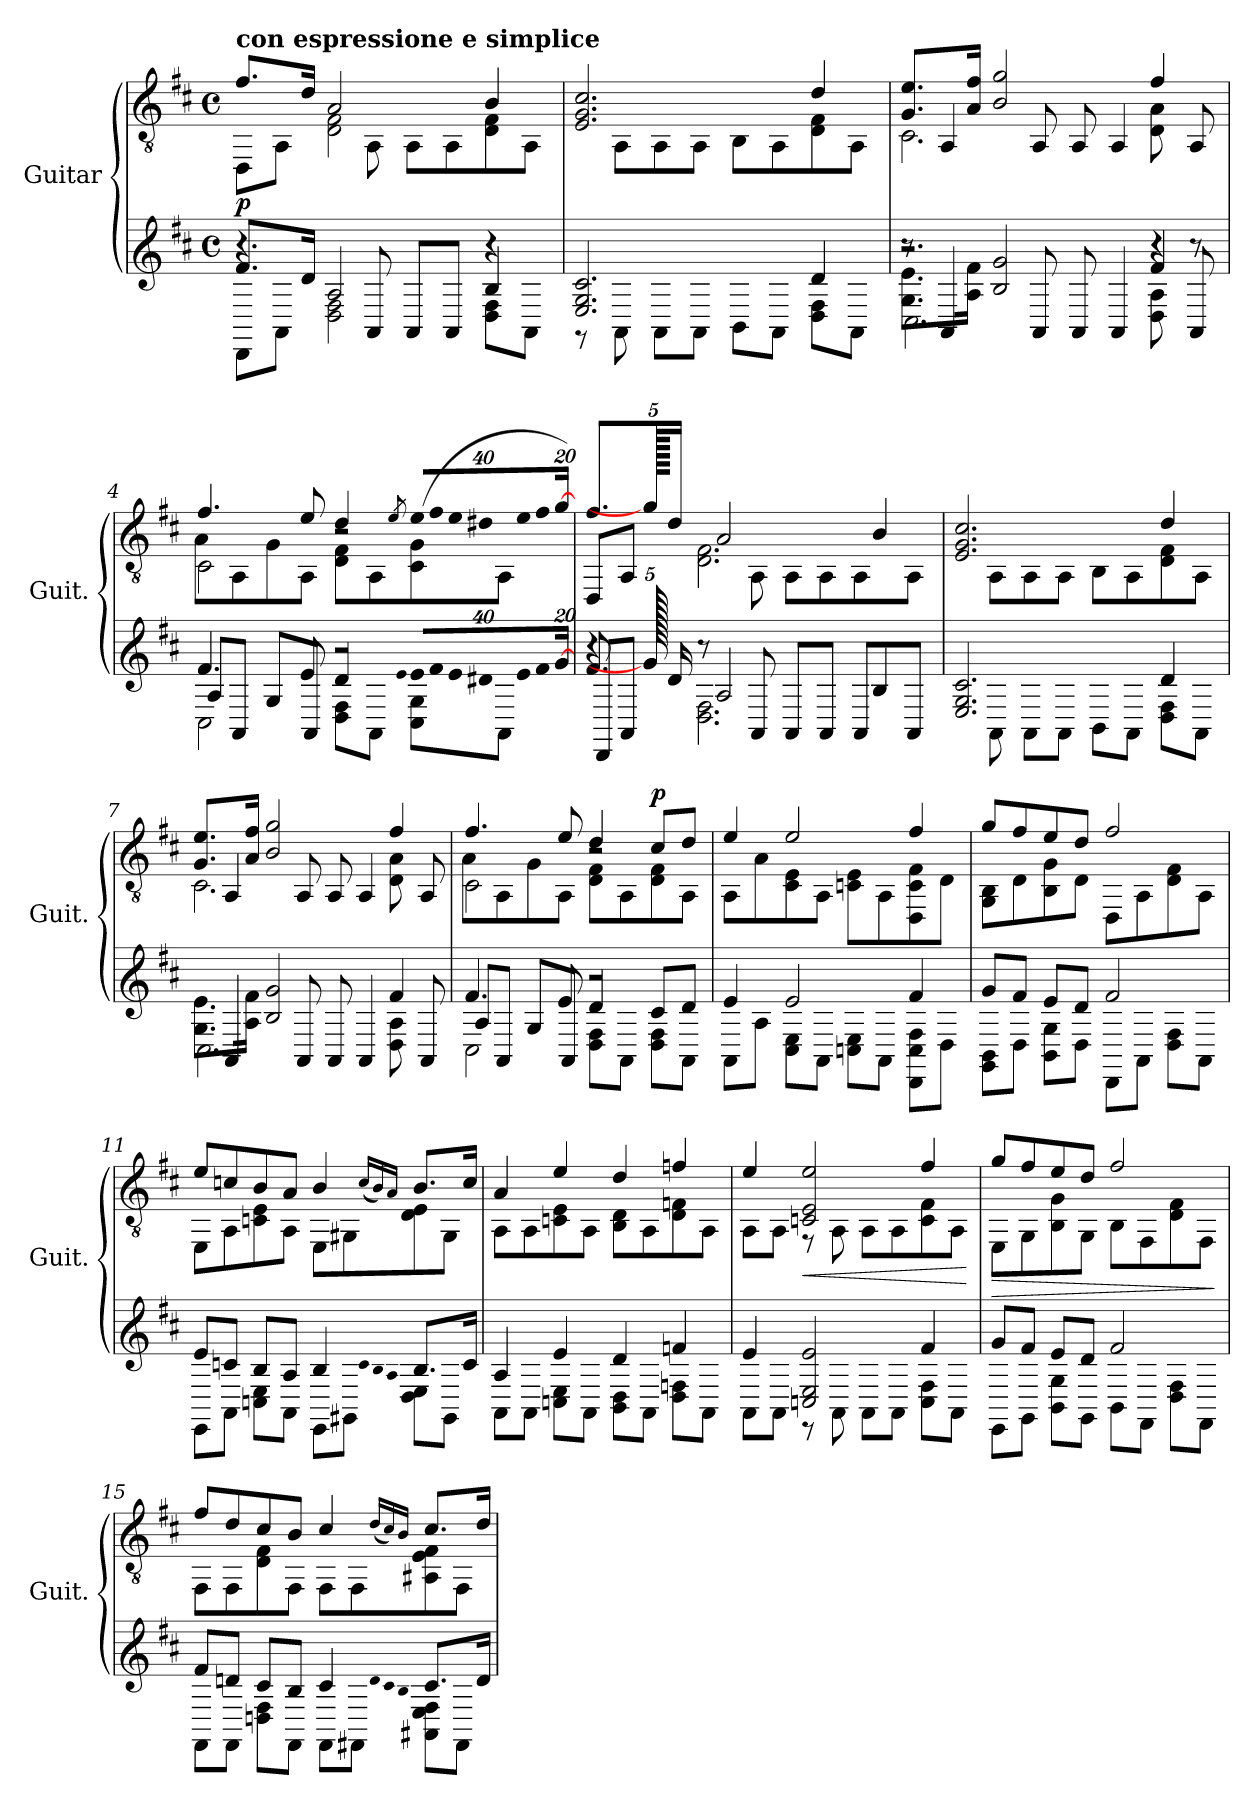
**kern	**kern	**dynam
*part1	*part1	*part1
*staff2	*staff1	*staff1/2
*I"Guitar	*	*
*I'Guit.	*	*
*stria6	*	*
*	*clefGv2	*
*k[f#c#]	*k[f#c#]	*
*M4/4	*M4/4	*
*met(c)	*met(c)	*
*MM74	*MM74	*
=1	=1	=1
*^	*^	*
*	*^	*	*^	*
!	!	!	!LO:TX:a:B:t=con espressione e simplice	!	!	!
!	!	!	!	!	!	!LO:DY:a=2
8.f#L	8DDL	4.r	8.f#/L	8DD\L	4.ryy	p
.	8AAJ	.	.	8AA\J	.	.
16dJk	.	.	16d/Jk	.	.	.
2A	2D 2F#	.	2A/	2D\ 2F#\	.	.
.	.	8AA	.	.	8AA\	.
.	.	8AAL	.	.	8AA\L	.
.	.	8AAJ	.	.	8AA\	.
4B	4r	8D\ 8F#\L	4B/	4ryy	8D\ 8F#\	.
.	.	8AAJ	.	.	8AA\J	.
*	*v	*v	*	*	*	*
*	*	*	*v	*v	*
=2	=2	=2	=2	=2
2.E 2.G 2.c#	8r	2.E/ 2.G/ 2.c#/	8ryy	.
.	8AA	.	8AA\L	.
.	8AAL	.	8AA\	.
.	8AAJ	.	8AA\J	.
.	8BBL	.	8BB\L	.
.	8AAJ	.	8AA\	.
4d	8D\ 8F#\L	4d/	8D\ 8F#\	.
.	8AAJ	.	8AA\J	.
=3	=3	=3	=3	=3
*^	*^	*^	*^	*
8.G\ 8.e\L	2.C#	8r	2.r	8.G/ 8.e/L	2.C#\	8ryy	2.ryy	.
.	.	4AA	.	.	.	4AA/	.	.
16A\ 16f#\Jk	.	.	.	16A/ 16f#/Jk	.	.	.	.
2B 2g	.	.	.	2B/ 2g/	.	.	.	.
.	.	8AA	.	.	.	8AA/	.	.
.	.	8AA	.	.	.	8AA/	.	.
.	.	4AA	.	.	.	4AA/	.	.
4f#	4r	.	8D 8A	4f#/	4ryy	.	8D\ 8A\	.
.	.	8AA	8r	.	.	8AA/	8ryy	.
*	*	*v	*v	*	*	*	*	*
*	*	*	*	*	*v	*v	*
!!LO:LB:g=z
=4	=4	=4	=4	=4	=4	=4
4.f#	2C#	8AL	4.f#/	2C#\	8A\L	.
.	.	8AAJ	.	.	8AA\	.
.	.	8GL	.	.	8G\	.
8e	.	8AAJ	8e/	.	8AA\J	.
4d	2r	8D\ 8F#\L	4d/	2r	8D\ 8F#\L	.
.	.	8AAJ	.	.	8AA\	.
*	*	*	*MM66	*	*	*
qe	.	.	8qe/	.	.	.
*Xbrackettup	*	*	*	*	*	*
!LO:N:vis=16	!	!	!	!	!	!
*	*	*	*Xbrackettup	*	*	*
!	!	!	!LO:N:vis=16	!	!	!
640%23eLL	.	8C#\ 8G\L	(640%23e/LL	.	8C#\ 8G\	.
!LO:N:vis=16	!	!	!LO:N:vis=16	!	!	!
640%23f#	.	.	640%23f#/	.	.	.
!LO:N:vis=16	!	!	!LO:N:vis=16	!	!	!
640%23e	.	.	640%23e/	.	.	.
!LO:N:vis=16	!	!	!LO:N:vis=16	!	!	!
640%23d#J	.	.	640%23d#X/	.	.	.
.	.	8AAJ	.	.	8AA\J	.
!LO:N:vis=16	!	!	!LO:N:vis=16	!	!	!
640%23eL	.	.	640%23e/	.	.	.
!LO:N:vis=16	!	!	!LO:N:vis=16	!	!	!
640%23f#	.	.	640%23f#/	.	.	.
[320%11gJJ	.	.	[320%11g/JJ)	.	.	.
=5	=5	=5	=5	=5	=5	=5
*	*	*	*MM74	*	*	*
8.f#	4r	8DDL	8.f#/L	4ryy	8DD/L	.
.	.	8AAJ	.	.	8AA/J	.
640g]	.	.	640g/JJ]	.	.	.
16d	.	.	16d/Jk	.	.	.
.	2.D 2.F#	8r	.	2.D\ 2.F#\	8ryy	.
2A	.	.	2A/	.	.	.
.	.	8AA	.	.	8AA\	.
.	.	8AAL	.	.	8AA\L	.
.	.	8AAJ	.	.	8AA\	.
.	.	8AAL	.	.	8AA\	.
4B	.	.	4B/	.	.	.
.	.	8AAJ	.	.	8AA\J	.
.	640ryy	640ryy	.	640ryy	640ryy	.
*	*v	*v	*	*	*	*
*	*	*	*v	*v	*
=6	=6	=6	=6	=6
2.E 2.G 2.c#	8ryy	2.E/ 2.G/ 2.c#/	8ryy	.
.	8AA	.	8AA\L	.
.	8AAL	.	8AA\	.
.	8AAJ	.	8AA\J	.
.	8BBL	.	8BB\L	.
.	8AAJ	.	8AA\	.
4d	8D\ 8F#\L	4d/	8D\ 8F#\	.
.	8AAJ	.	8AA\J	.
!!LO:LB:g=z
=7	=7	=7	=7	=7
*^	*^	*^	*^	*
8.G\ 8.e\L	2.C#	8ryy	2.ryy	8.G/ 8.e/L	2.C#\	8ryy	2.ryy	.
.	.	4AA	.	.	.	4AA/	.	.
16A\ 16f#\Jk	.	.	.	16A/ 16f#/Jk	.	.	.	.
2B 2g	.	.	.	2B/ 2g/	.	.	.	.
.	.	8AA	.	.	.	8AA/	.	.
.	.	8AA	.	.	.	8AA/	.	.
.	.	4AA	.	.	.	4AA/	.	.
4f#	4ryy	.	8D 8A	4f#/	4ryy	.	8D\ 8A\	.
.	.	8AA	8ryy	.	.	8AA/	8ryy	.
*	*	*v	*v	*	*	*	*	*
*	*	*	*	*	*v	*v	*
=8	=8	=8	=8	=8	=8	=8
4.f#	2C#	8AL	4.f#/	2C#\	8A\L	.
.	.	8AAJ	.	.	8AA\	.
.	.	8GL	.	.	8G\	.
8e	.	8AAJ	8e/	.	8AA\J	.
4d	2r	8D\ 8F#\L	4d/	2r	8D\ 8F#\L	.
.	.	8AAJ	.	.	8AA\	.
!	!	!	!	!	!	!LO:DY:a
8c#L	.	8D\ 8F#\L	8c#/L	.	8D\ 8F#\	p
8dJ	.	8AAJ	8d/J	.	8AA\J	.
*	*v	*v	*	*	*	*
*	*	*	*v	*v	*
=9	=9	=9	=9	=9
4e	8AAL	4e/	8AA\L	.
.	8AJ	.	8A\	.
2e	8C#\ 8E\L	2e/	8C#\ 8E\	.
.	8AAJ	.	8AA\J	.
.	8C\ 8E\L	.	8Cn\ 8E\L	.
.	8AAJ	.	8AA\	.
4f#	8DD\ 8C\ 8F#\L	4f#/	8DD\ 8C\ 8F#\	.
.	8DJ	.	8D\J	.
=10	=10	=10	=10	=10
8gL	8GG\ 8BB\L	8g/L	8GG\ 8BB\L	.
8f#J	8DJ	8f#/	8D\	.
8eL	8BB\ 8G\L	8e/	8BB\ 8G\	.
8dJ	8DJ	8d/J	8D\J	.
2f#	8DDL	2f#/	8DD\L	.
.	8AAJ	.	8AA\	.
.	8D\ 8F#\L	.	8D\ 8F#\	.
.	8AAJ	.	8AA\J	.
!!LO:LB:g=z	!!
=11	=11	=11	=11	=11
8eL	8EEL	8e/L	8EE\L	.
8cJ	8AAJ	8cn/	8AA\	.
8BL	8C\ 8E\L	8B/	8Cn\ 8E\	.
8AJ	8AAJ	8A/J	8AA\J	.
4B	8EEL	4B/	8EE\L	.
.	8GG#J	.	8GG#X\	.
qc	.	(16qc/LL	.	.
qB	.	16qB/)	.	.
qA	.	16qA/JJ	.	.
8.BL	8D\ 8E\L	8.B/L	8D\ 8E\	.
.	8GG#J	.	8GG#\J	.
16cJk	.	16c/Jk	.	.
=12	=12	=12	=12	=12
4A	8AAL	4A/	8AA\L	.
.	8AAJ	.	8AA\	.
4e	8C\ 8E\L	4e/	8Cn\ 8E\	.
.	8AAJ	.	8AA\J	.
4d	8BB\ 8D\L	4d/	8BB\ 8D\L	.
.	8AAJ	.	8AA\	.
4f	8D\ 8F\L	4fn/	8D\ 8Fn\	.
.	8AAJ	.	8AA\J	.
=13	=13	=13	=13	=13
4e	8AAL	4e/	8AA\L	.
.	8AAJ	.	8AA\J	.
!	!	!	!	!LO:HP:b
2C 2E 2e	8r	2Cn/ 2E/ 2e/	8r	<
.	8AA	.	8AA\	.
.	8AAL	.	8AA\L	.
.	8AAJ	.	8AA\	.
4f#	8C\ 8F#\L	4f#/	8C\ 8F#\	.
.	8AAJ	.	8AA\J	.
*v	*v	*	*	*
*	*v	*v	*
.	.	[
!!LO:PB:g=z
=14	=14	=14
*^	*	*
!	!	!	!LO:HP:b
*	*	*^	*
8gL	8EEL	8g/L	8EE\L	>
8f#J	8GGJ	8f#/	8GG\	.
8eL	8BB\ 8G\L	8e/	8BB\ 8G\	.
8dJ	8GGJ	8d/J	8GG\J	.
2f#	8BBL	2f#/	8BB\L	.
.	8FF#J	.	8FF#\	.
.	8D\ 8F#\L	.	8D\ 8F#\	.
.	8FF#J	.	8FF#\J	.
*v	*v	*	*	*
*	*v	*v	*
.	.	]
=15	=15	=15
*^	*^	*
8f#L	8FF#L	8f#/L	8FF#\L	.
8dnJ	8FF#J	8d/	8FF#\	.
8c#L	8Dn\ 8F#\L	8c#/	8D\ 8F#\	.
8BJ	8FF#J	8B/J	8FF#\J	.
4c#	8FF#L	4c#/	8FF#\L	.
.	8FF#XJ	.	8FF#\	.
qd	.	(16qd/LL	.	.
qc#	.	16qc#/)	.	.
qB	.	16qB/JJ	.	.
8.c#L	8AA#\ 8E\ 8F#\L	8.c#/L	8AA#X\ 8E\ 8F#\	.
.	8FF#J	.	8FF#\J	.
16dJk	.	16d/Jk	.	.
*v	*v	*	*	*
*	*v	*v	*
=	=	=
*-	*-	*-
